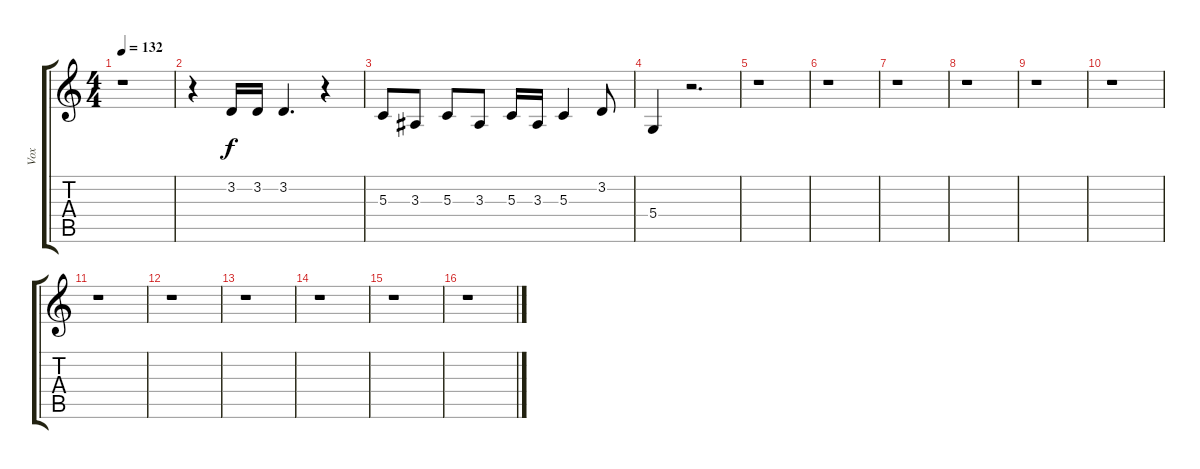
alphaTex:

\track ("Vox" "Vox") {instrument tenorsax}
\staff {score tabs}
\tuning (E4 B3 G3 D3 A2 E2) {hide}
\ts (4 4)
\tempo 132
\clef g2
\ks c
r.1{dy f} |
r.4 3.2.16 3.2.16 3.2.4{d} r.4 |
5.3.8 3.3.8 5.3.8 3.3.8 5.3.16 3.3.16 5.3.4 3.2.8 |
5.4.4 r.2{d} |
r.1 |
r.1 |
r.1 |
r.1 |
r.1 |
r.1 |
r.1 |
r.1 |
r.1 |
r.1 |
r.1 |
r.1
